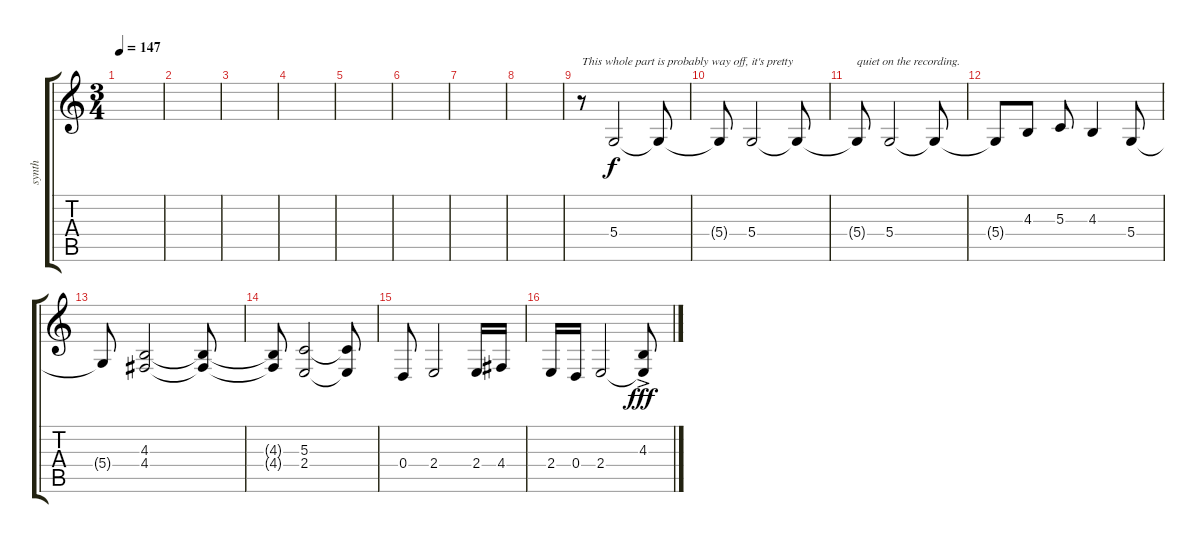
\track ("synth" "synth") {instrument lead2sawtooth}
\staff {score tabs}
\tuning (E4 B3 G3 D3 A2 D2) {hide}
\ts (3 4)
\tempo 147
\clef g2
\ks c
|
|
|
|
|
|
|
|
r.8{txt "This whole part is probably way off, it's pretty"} 5.4.2 5.4{t}.8 |
5.4{t}.8 5.4.2 5.4{t}.8 |
5.4{t}.8{txt "quiet on the recording."} 5.4.2 5.4{t}.8 |
5.4{t}.8 4.3.8 5.3.8 4.3.4 5.4.8 |
5.4{t}.8 (4.3 4.4).2 (4.3{t} 4.4{t}).8 |
(4.3{t} 4.4{t}).8 (5.3 2.4).2 (5.3{t} 2.4{t}).8 |
0.4.8 2.4.2 2.4.16 4.4.16 |
2.4.16 0.4.16 2.4.2 (4.3{ac} 2.4{t}).8{dy fff}
